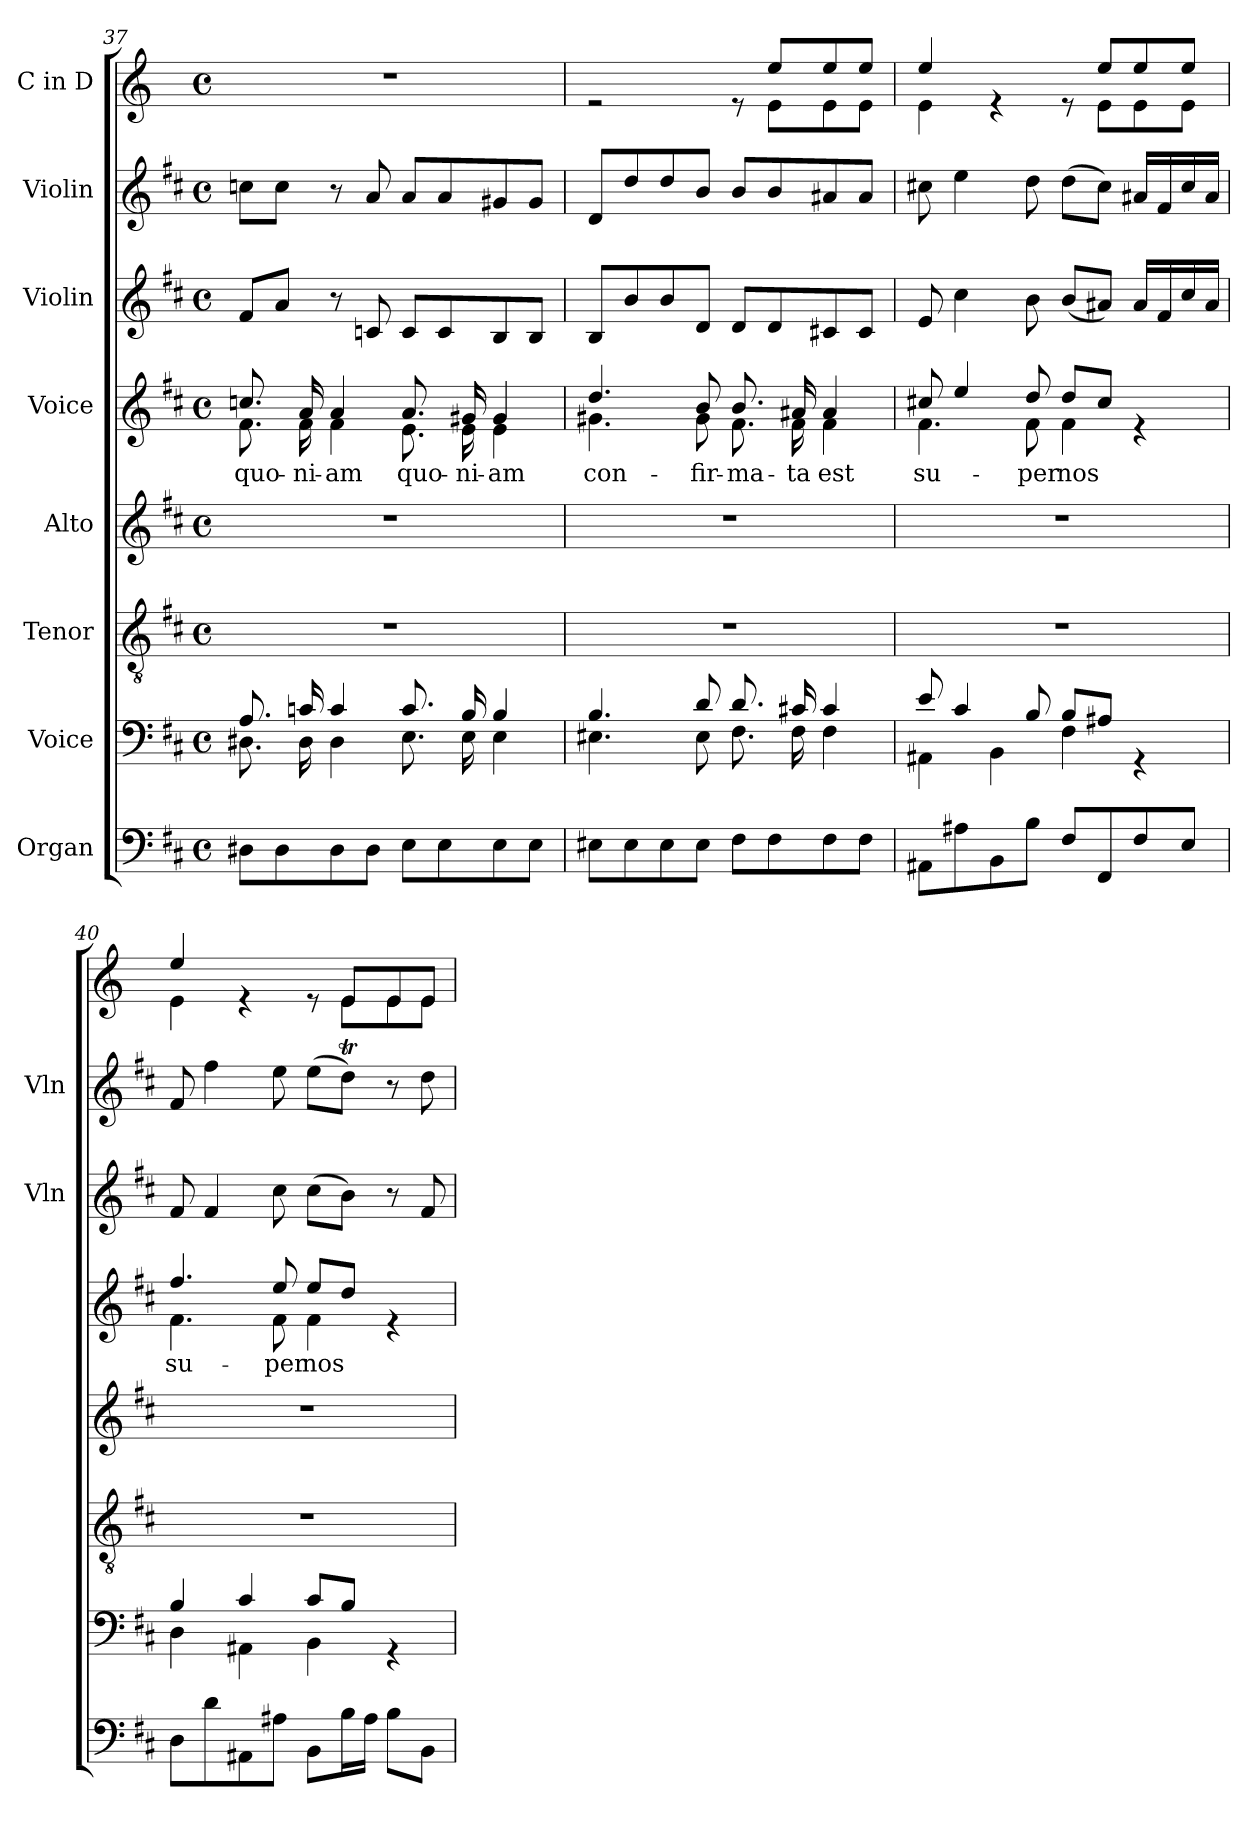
**kern	**kern	**kern	**kern	**kern	**text	**kern	**kern	**kern
*part8	*part7	*part6	*part5	*part4	*part4	*part3	*part2	*part1
*staff8	*staff7	*staff6	*staff5	*staff4	*staff4	*staff3	*staff2	*staff1
*I"Organ	*I"Voice	*I"Tenor	*I"Alto	*I"Voice	*	*I"Violin	*I"Violin	*I"C in D
*	*	*	*	*	*	*I'Vln	*I'Vln	*
*clefF4	*clefF4	*clefGv2	*clefG2	*clefG2	*	*clefG2	*clefG2	*clefG2
*	*	*	*	*	*	*	*	*ITrd-1c-2
*k[f#c#]	*k[f#c#]	*k[f#c#]	*k[f#c#]	*k[f#c#]	*	*k[f#c#]	*k[f#c#]	*k[f#c#]
*M4/4	*M4/4	*M4/4	*M4/4	*M4/4	*	*M4/4	*M4/4	*M4/4
*met(c)	*met(c)	*met(c)	*met(c)	*met(c)	*	*met(c)	*met(c)	*met(c)
=37	=37	=37	=37	=37	=37	=37	=37	=37
*	*^	*	*	*	*	*	*	*
!	!	!	!	!	!	!LO:LY:b	!	!	!
*	*	*	*	*	*^	*	*	*	*
8D#X\L	8.A/	8.D#X\	1r	1r	8.ccn/	8.f#\	quo-	8f#/L	8ccn\L	1r
8D#\	.	.	.	.	.	.	.	8a/J	8cc\J	.
!	!	!	!	!	!	!	!LO:LY:b	!	!	!
.	16cn/	16D#\	.	.	16a/	16f#\	-ni-	.	.	.
!	!	!	!	!	!	!	!LO:LY:b	!	!	!
8D#\	4c/	4D#\	.	.	4a/	4f#\	-am	8r	8r	.
8D#\J	.	.	.	.	.	.	.	8cn/	8a/	.
!	!	!	!	!	!	!	!LO:LY:b	!	!	!
8E\L	8.c/	8.E\	.	.	8.a/	8.e\	quo-	8c/L	8a/L	.
8E\	.	.	.	.	.	.	.	8c/	8a/	.
!	!	!	!	!	!	!	!LO:LY:b	!	!	!
.	16B/	16E\	.	.	16g#X/	16e\	-ni-	.	.	.
!	!	!	!	!	!	!	!LO:LY:b	!	!	!
8E\	4B/	4E\	.	.	4g#/	4e\	-am	8B/	8g#X/	.
8E\J	.	.	.	.	.	.	.	8B/J	8g#/J	.
!!LO:PB:g=z
=38	=38	=38	=38	=38	=38	=38	=38	=38	=38	=38
!	!	!	!	!	!	!	!LO:LY:b	!	!	!
*	*	*	*	*	*	*	*	*	*	*^
8E#X\L	4.B/	4.E#X\	1r	1r	4.dd/	4.g#X\	con-	8B/L	8d/L	2re	8ryy
*	*	*	*	*	*	*	*	*	*	*v	*v
8E#\	.	.	.	.	.	.	.	8b/	8dd/	.
8E#\	.	.	.	.	.	.	.	8b/	8dd/	.
!	!	!	!	!	!	!	!LO:LY:b	!	!	!
8E#\J	8d/	8E#\	.	.	8b/	8g#\	-fir-	8d/J	8b/J	.
!	!	!	!	!	!	!	!LO:LY:b	!	!	!
8F#\L	8.d/	8.F#\	.	.	8.b/	8.f#\	-ma-	8d/L	8b/L	8re
*	*	*	*	*	*	*	*	*	*	*^
8F#\	.	.	.	.	.	.	.	8d/	8b/	8ff#/L	8f#\L
!	!	!	!	!	!	!	!LO:LY:b	!	!	!	!
.	16c#X/	16F#\	.	.	16a#X/	16f#\	-ta	.	.	.	.
!	!	!	!	!	!	!	!LO:LY:b	!	!	!	!
8F#\	4c#/	4F#\	.	.	4a#/	4f#\	est	8c#X/	8a#X/	8ff#/	8f#\
8F#\J	.	.	.	.	.	.	.	8c#/J	8a#/J	8ff#/J	8f#\J
=39	=39	=39	=39	=39	=39	=39	=39	=39	=39	=39	=39
!	!	!	!	!	!	!	!LO:LY:b	!	!	!	!
8AA#X\L	8e/	4AA#X\	1r	1r	8cc#X/	4.f#\	su-	8e/	8cc#X\	4ff#/	4f#\
8A#X\	4c#/	.	.	.	4ee/	.	.	4cc#\	4ee\	.	.
8BB\	.	4BB\	.	.	.	.	.	.	.	4re	4.ryy
!	!	!	!	!	!	!	!LO:LY:b	!	!	!	!
8B\J	8B/	.	.	.	8dd/	8f#\	-per	8b\	8dd\	.	.
!	!	!	!	!	!	!	!LO:LY:b	!	!	!	!
8F#/L	8B/L	4F#\	.	.	8dd/L	4f#\	nos	(8b/L	(8dd\L	8re	.
8FF#/	8A#X/J	.	.	.	8cc#/J	.	.	8a#X/J)	8cc#\J)	8ff#/L	8f#\L
8F#/	4rGG	4ryy	.	.	4re	4ryy	.	16a#/LL	16a#X/LL	8ff#/	8f#\
.	.	.	.	.	.	.	.	16f#/	16f#/	.	.
8E/J	.	.	.	.	.	.	.	16cc#/	16cc#/	8ff#/J	8f#\J
.	.	.	.	.	.	.	.	16a#/JJ	16a#/JJ	.	.
=40	=40	=40	=40	=40	=40	=40	=40	=40	=40	=40	=40
!	!	!	!	!	!	!	!LO:LY:b	!	!	!	!
8D\L	4B/	4D\	1r	1r	4.ff#/	4.f#\	su-	8f#/	8f#/	4ff#/	4f#\
8d\	.	.	.	.	.	.	.	4f#/	4ff#\	.	.
8AA#X\	4c#/	4AA#X\	.	.	.	.	.	.	.	4re	4.ryy
!	!	!	!	!	!	!	!LO:LY:b	!	!	!	!
8A#X\J	.	.	.	.	8ee/	8f#\	-per	8cc#\	8ee\	.	.
!	!	!	!	!	!	!	!LO:LY:b	!	!	!	!
8BB\L	8c#/L	4BB\	.	.	8ee/L	4f#\	nos	(8cc#\L	(8ee\L	8re	.
16B\L	8B/J	.	.	.	8dd/J	.	.	8b\J)	8ddT\J)	8f#/L	8f#\L
16A#\JJ	.	.	.	.	.	.	.	.	.	.	.
8B\L	4rGG	4ryy	.	.	4re	4ryy	.	8r	8r	8f#/	8f#\
8BB\J	.	.	.	.	.	.	.	8f#/	8dd\	8f#/J	8f#\J
*	*v	*v	*	*	*v	*v	*	*	*	*v	*v
=	=	=	=	=	=	=	=	=
*-	*-	*-	*-	*-	*-	*-	*-	*-
